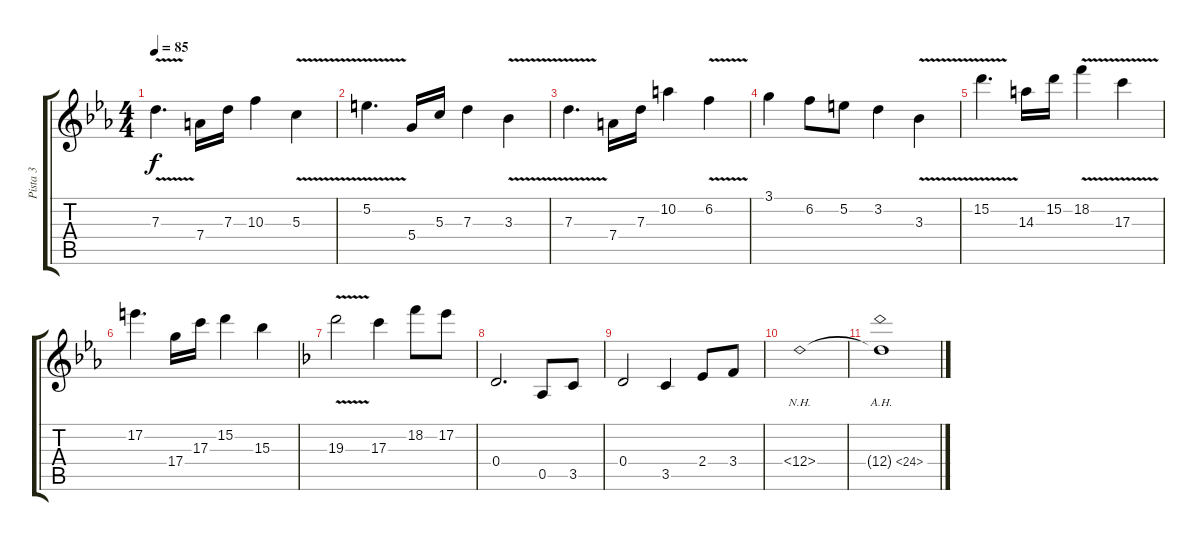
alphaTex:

\track ("Pista 3" "Pista 3") {instrument distortionguitar}
\staff {score tabs}
\tuning (E4 B3 G3 D3 A2 E2) {hide}
\ts (4 4)
\tempo 85
\clef g2
\ks eb
7.3{v}.4{d dy f} 7.4.16 7.3.16 10.3.4 5.3{v}.4 |
5.2{v}.4{d} 5.4.16 5.3.16 7.3.4 3.3{v}.4 |
7.3{v}.4{d} 7.4.16 7.3.16 10.2.4 6.2{v}.4 |
3.1.4 6.2.8 5.2.8 3.2.4 3.3{v}.4 |
15.2{v}.4{d} 14.3.16 15.2.16 18.2{v}.4 17.3{v}.4 |
17.2.4{d} 17.4.16 17.3.16 15.2.4 15.3.4 |
\ks f
19.3{v}.2 17.3.4 18.2.8 17.2.8 |
0.4.2{d} 0.5.8 3.5.8 |
0.4.2 3.5.4 2.4.8 3.4.8 |
12.4{nh}.1 |
12.4{ah 12 t}.1
